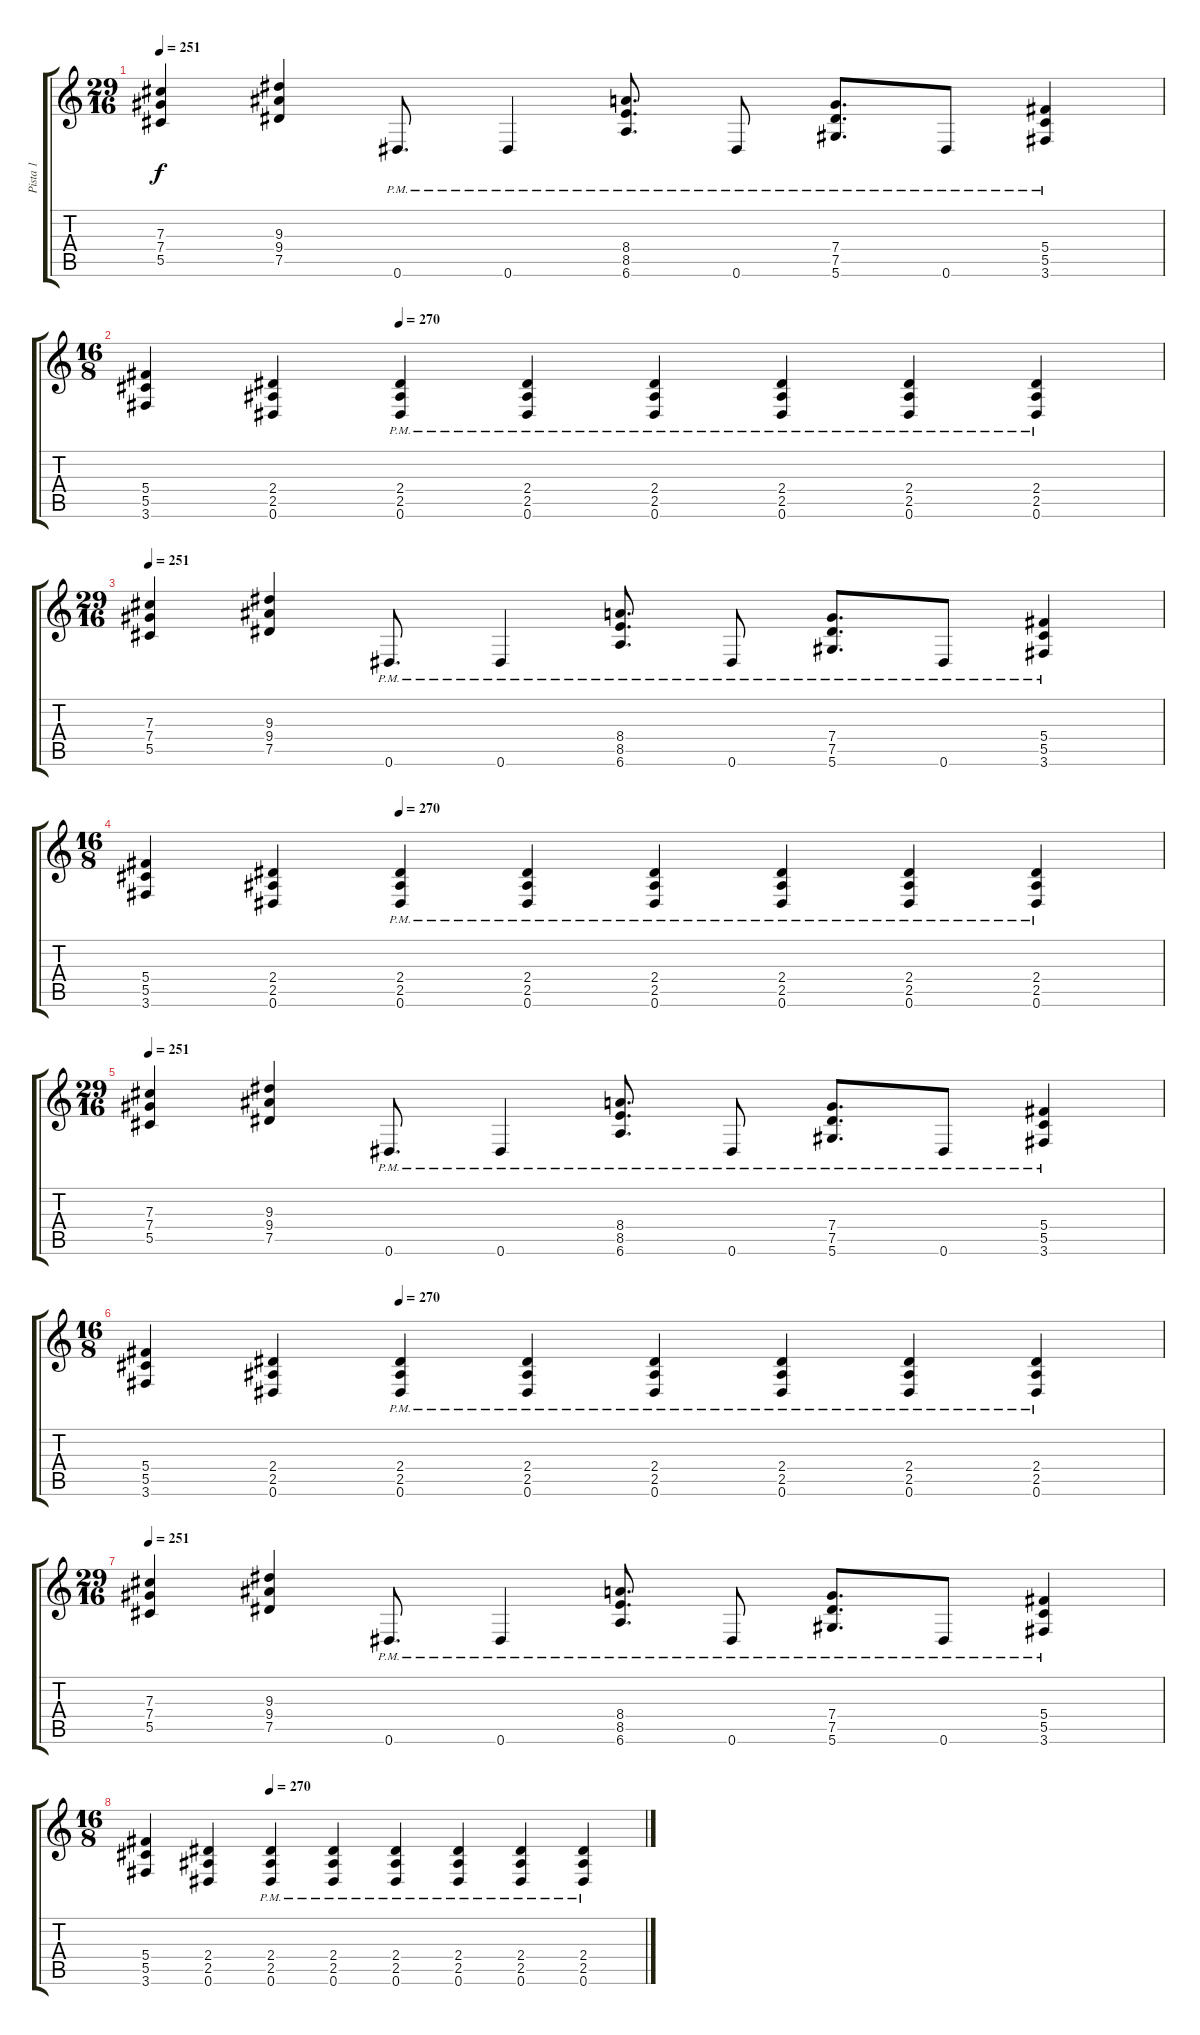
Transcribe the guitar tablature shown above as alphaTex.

\track ("Pista 1" "Pista 1") {instrument distortionguitar}
\staff {score tabs}
\tuning (Eb4 Bb3 Gb3 Db3 Ab2 Eb2) {hide}
\ts (29 16)
\tempo 251
\clef g2
\ks c
(7.3 7.4 5.5).4{dy f} (9.3 9.4 7.5).4 0.6{pm}.8{d} 0.6{pm}.4 (8.4{pm} 8.5{pm} 6.6{pm}).8{d} 0.6{pm}.8 (7.4{pm} 7.5{pm} 5.6{pm}).8{d} 0.6{pm}.8 (5.4{pm} 5.5{pm} 3.6{pm}).4 |
\ts (16 8)
\tempo (270 0.25)
(5.4 5.5 3.6).4 (2.4 2.5 0.6).4 (2.4{pm} 2.5{pm} 0.6{pm}).4 (2.4{pm} 2.5{pm} 0.6{pm}).4 (2.4{pm} 2.5{pm} 0.6{pm}).4 (2.4{pm} 2.5{pm} 0.6{pm}).4 (2.4{pm} 2.5{pm} 0.6{pm}).4 (2.4{pm} 2.5{pm} 0.6{pm}).4 |
\ts (29 16)
\tempo 251
(7.3 7.4 5.5).4 (9.3 9.4 7.5).4 0.6{pm}.8{d} 0.6{pm}.4 (8.4{pm} 8.5{pm} 6.6{pm}).8{d} 0.6{pm}.8 (7.4{pm} 7.5{pm} 5.6{pm}).8{d} 0.6{pm}.8 (5.4{pm} 5.5{pm} 3.6{pm}).4 |
\ts (16 8)
\tempo (270 0.25)
(5.4 5.5 3.6).4 (2.4 2.5 0.6).4 (2.4{pm} 2.5{pm} 0.6{pm}).4 (2.4{pm} 2.5{pm} 0.6{pm}).4 (2.4{pm} 2.5{pm} 0.6{pm}).4 (2.4{pm} 2.5{pm} 0.6{pm}).4 (2.4{pm} 2.5{pm} 0.6{pm}).4 (2.4{pm} 2.5{pm} 0.6{pm}).4 |
\ts (29 16)
\tempo 251
(7.3 7.4 5.5).4 (9.3 9.4 7.5).4 0.6{pm}.8{d} 0.6{pm}.4 (8.4{pm} 8.5{pm} 6.6{pm}).8{d} 0.6{pm}.8 (7.4{pm} 7.5{pm} 5.6{pm}).8{d} 0.6{pm}.8 (5.4{pm} 5.5{pm} 3.6{pm}).4 |
\ts (16 8)
\tempo (270 0.25)
(5.4 5.5 3.6).4 (2.4 2.5 0.6).4 (2.4{pm} 2.5{pm} 0.6{pm}).4 (2.4{pm} 2.5{pm} 0.6{pm}).4 (2.4{pm} 2.5{pm} 0.6{pm}).4 (2.4{pm} 2.5{pm} 0.6{pm}).4 (2.4{pm} 2.5{pm} 0.6{pm}).4 (2.4{pm} 2.5{pm} 0.6{pm}).4 |
\ts (29 16)
\tempo 251
(7.3 7.4 5.5).4 (9.3 9.4 7.5).4 0.6{pm}.8{d} 0.6{pm}.4 (8.4{pm} 8.5{pm} 6.6{pm}).8{d} 0.6{pm}.8 (7.4{pm} 7.5{pm} 5.6{pm}).8{d} 0.6{pm}.8 (5.4{pm} 5.5{pm} 3.6{pm}).4 |
\ts (16 8)
\tempo (270 0.25)
(5.4 5.5 3.6).4 (2.4 2.5 0.6).4 (2.4{pm} 2.5{pm} 0.6{pm}).4 (2.4{pm} 2.5{pm} 0.6{pm}).4 (2.4{pm} 2.5{pm} 0.6{pm}).4 (2.4{pm} 2.5{pm} 0.6{pm}).4 (2.4{pm} 2.5{pm} 0.6{pm}).4 (2.4{pm} 2.5{pm} 0.6{pm}).4
